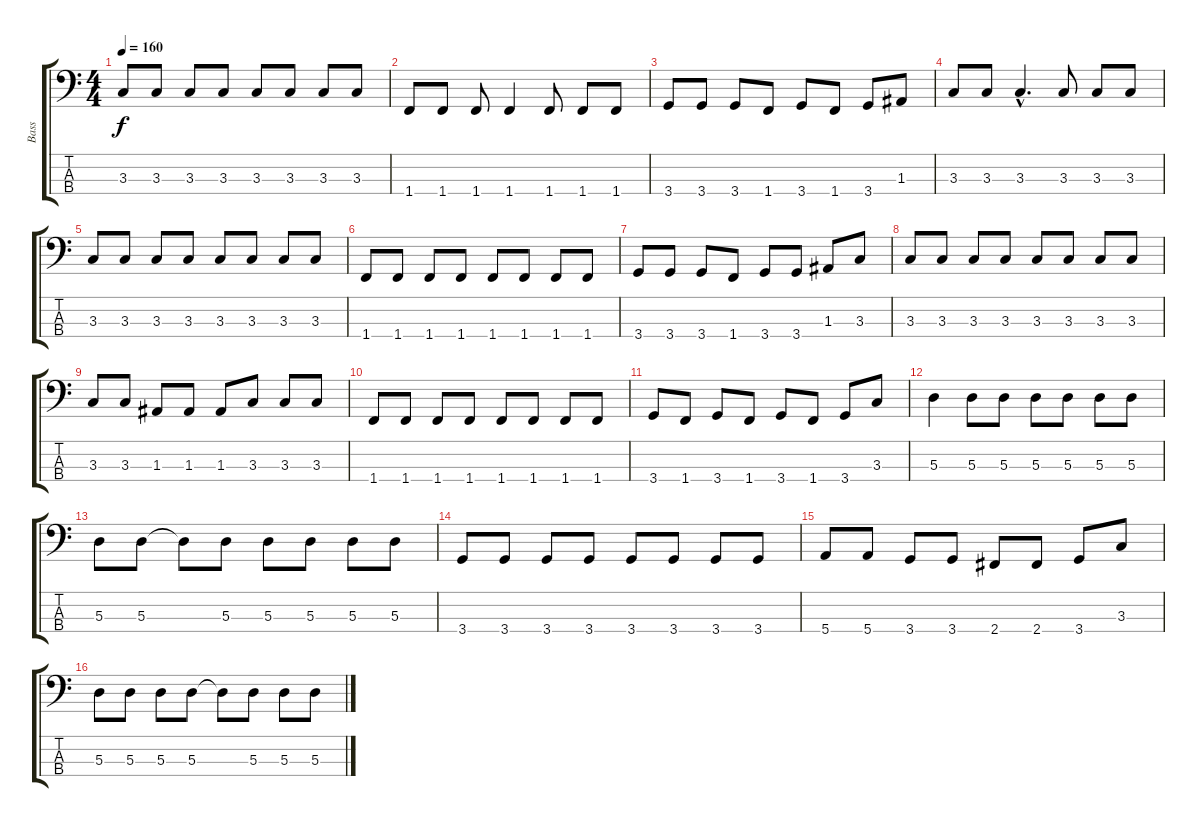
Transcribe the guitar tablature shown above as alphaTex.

\track ("Bass" "Bass") {instrument electricbasspick}
\staff {score tabs}
\tuning (G2 D2 A1 E1) {hide}
\ts (4 4)
\tempo 160
\clef f4
\ks c
3.3.8{dy f} 3.3.8 3.3.8 3.3.8 3.3.8 3.3.8 3.3.8 3.3.8 |
1.4.8 1.4.8 1.4.8 1.4.4 1.4.8 1.4.8 1.4.8 |
3.4.8 3.4.8 3.4.8 1.4.8 3.4.8 1.4.8 3.4.8 1.3.8 |
3.3.8 3.3.8 3.3{hac}.4{d} 3.3.8 3.3.8 3.3.8 |
3.3.8 3.3.8 3.3.8 3.3.8 3.3.8 3.3.8 3.3.8 3.3.8 |
1.4.8 1.4.8 1.4.8 1.4.8 1.4.8 1.4.8 1.4.8 1.4.8 |
3.4.8 3.4.8 3.4.8 1.4.8 3.4.8 3.4.8 1.3.8 3.3.8 |
3.3.8 3.3.8 3.3.8 3.3.8 3.3.8 3.3.8 3.3.8 3.3.8 |
3.3.8 3.3.8 1.3.8 1.3.8 1.3.8 3.3.8 3.3.8 3.3.8 |
1.4.8 1.4.8 1.4.8 1.4.8 1.4.8 1.4.8 1.4.8 1.4.8 |
3.4.8 1.4.8 3.4.8 1.4.8 3.4.8 1.4.8 3.4.8 3.3.8 |
5.3.4 5.3.8 5.3.8 5.3.8 5.3.8 5.3.8 5.3.8 |
5.3.8 5.3.8 5.3{t}.8 5.3.8 5.3.8 5.3.8 5.3.8 5.3.8 |
3.4.8 3.4.8 3.4.8 3.4.8 3.4.8 3.4.8 3.4.8 3.4.8 |
5.4.8 5.4.8 3.4.8 3.4.8 2.4.8 2.4.8 3.4.8 3.3.8 |
5.3.8 5.3.8 5.3.8 5.3.8 5.3{t}.8 5.3.8 5.3.8 5.3.8
